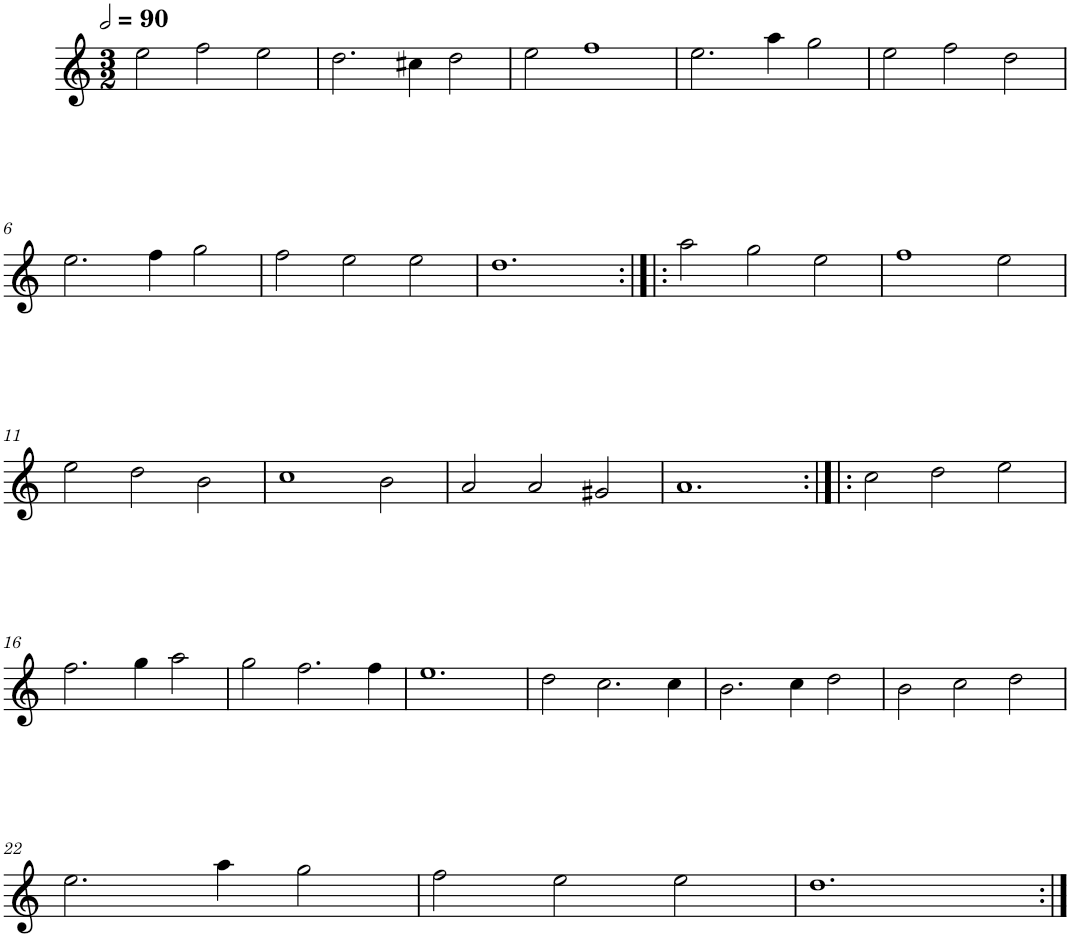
**kern
*part1
*staff1
*I"Cinq parties
*clefG2
*k[]
*M3/2
*MM180
=1
2ee\
2ff\
2ee\
=2
2.dd\
4cc#X\
2dd\
=3
2ee\
1ff
=4
2.ee\
4aa\
2gg\
=5
2ee\
2ff\
2dd\
!!LO:LB:g=z
=6
2.ee\
4ff\
2gg\
=7
2ff\
2ee\
2ee\
=8
1.dd
=9:|!|:
2aa\
2gg\
2ee\
=10
1ff
2ee\
!!LO:LB:g=z
=11
2ee\
2dd\
2b\
=12
1cc
2b\
=13
2a/
2a/
2g#X/
=14
1.a
=15:|!|:
2cc\
2dd\
2ee\
!!LO:LB:g=z
=16
2.ff\
4gg\
2aa\
=17
2gg\
2.ff\
4ff\
=18
1.ee
=19
2dd\
2.cc\
4cc\
=20
2.b\
4cc\
2dd\
=21
2b\
2cc\
2dd\
!!LO:LB:g=z
=22
2.ee\
4aa\
2gg\
=23
2ff\
2ee\
2ee\
=24
1.dd
=:|!
*-
